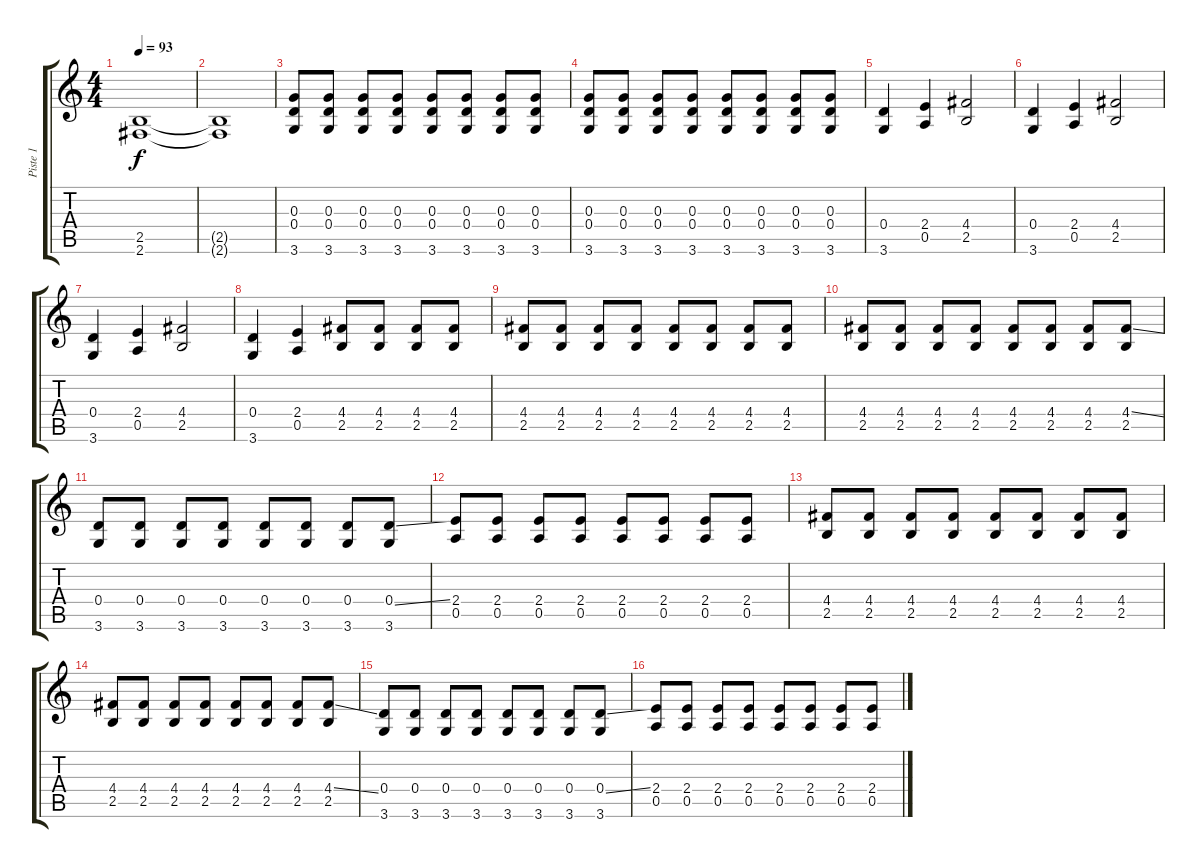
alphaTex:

\track ("Piste 1" "Piste 1") {instrument distortionguitar}
\staff {score tabs}
\tuning (E4 B3 G3 D3 A2 E2) {hide}
\ts (4 4)
\tempo 93
\clef g2
\ks c
(2.5 2.6).1{dy f} |
(2.5{t} 2.6{t}).1 |
(0.3 0.4 3.6).8 (0.3 0.4 3.6).8 (0.3 0.4 3.6).8 (0.3 0.4 3.6).8 (0.3 0.4 3.6).8 (0.3 0.4 3.6).8 (0.3 0.4 3.6).8 (0.3 0.4 3.6).8 |
(0.3 0.4 3.6).8 (0.3 0.4 3.6).8 (0.3 0.4 3.6).8 (0.3 0.4 3.6).8 (0.3 0.4 3.6).8 (0.3 0.4 3.6).8 (0.3 0.4 3.6).8 (0.3 0.4 3.6).8 |
(0.4 3.6).4 (2.4 0.5).4 (4.4 2.5).2 |
(0.4 3.6).4 (2.4 0.5).4 (4.4 2.5).2 |
(0.4 3.6).4 (2.4 0.5).4 (4.4 2.5).2 |
(0.4 3.6).4 (2.4 0.5).4 (4.4 2.5).8{volume 9} (4.4 2.5).8 (4.4 2.5).8 (4.4 2.5).8 |
(4.4 2.5).8 (4.4 2.5).8 (4.4 2.5).8 (4.4 2.5).8 (4.4 2.5).8 (4.4 2.5).8 (4.4 2.5).8 (4.4 2.5).8 |
(4.4 2.5).8 (4.4 2.5).8 (4.4 2.5).8 (4.4 2.5).8 (4.4 2.5).8 (4.4 2.5).8 (4.4 2.5).8 (4.4{ss} 2.5).8 |
(0.4 3.6).8 (0.4 3.6).8 (0.4 3.6).8 (0.4 3.6).8 (0.4 3.6).8 (0.4 3.6).8 (0.4 3.6).8 (0.4{ss} 3.6).8 |
(2.4 0.5).8 (2.4 0.5).8 (2.4 0.5).8 (2.4 0.5).8 (2.4 0.5).8 (2.4 0.5).8 (2.4 0.5).8 (2.4 0.5).8 |
(4.4 2.5).8 (4.4 2.5).8 (4.4 2.5).8 (4.4 2.5).8 (4.4 2.5).8 (4.4 2.5).8 (4.4 2.5).8 (4.4 2.5).8 |
(4.4 2.5).8 (4.4 2.5).8 (4.4 2.5).8 (4.4 2.5).8 (4.4 2.5).8 (4.4 2.5).8 (4.4 2.5).8 (4.4{ss} 2.5).8 |
(0.4 3.6).8 (0.4 3.6).8 (0.4 3.6).8 (0.4 3.6).8 (0.4 3.6).8 (0.4 3.6).8 (0.4 3.6).8 (0.4{ss} 3.6).8 |
(2.4 0.5).8 (2.4 0.5).8 (2.4 0.5).8 (2.4 0.5).8 (2.4 0.5).8 (2.4 0.5).8 (2.4 0.5).8 (2.4 0.5).8
